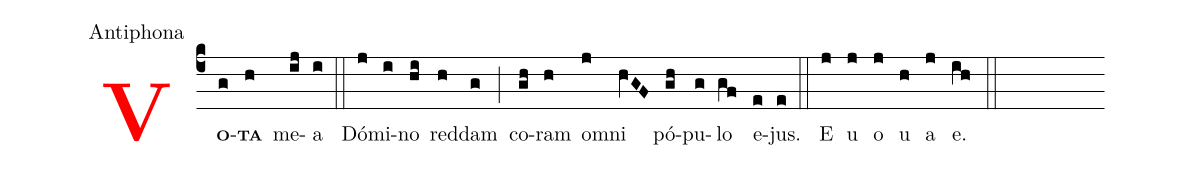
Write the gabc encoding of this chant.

office-part: Antiphona;
%%
<v>\bf\textcolor{red}{V}</v><v>\bf\scriptsize{O}</v>(c4g)<v>\bf\scriptsize{TA}</v>(h) me(ij)a(i) (::)
Dó(j)mi(i)no(hi) red(h)dam(g) (;) co(gh)ram(h) o(j)mni(hVGF) pó(gh)pu(g)lo(gf) e(e)jus.(e) (::) E(j) u(j) o(j) u(h) a(j) e.(ih) (::)
